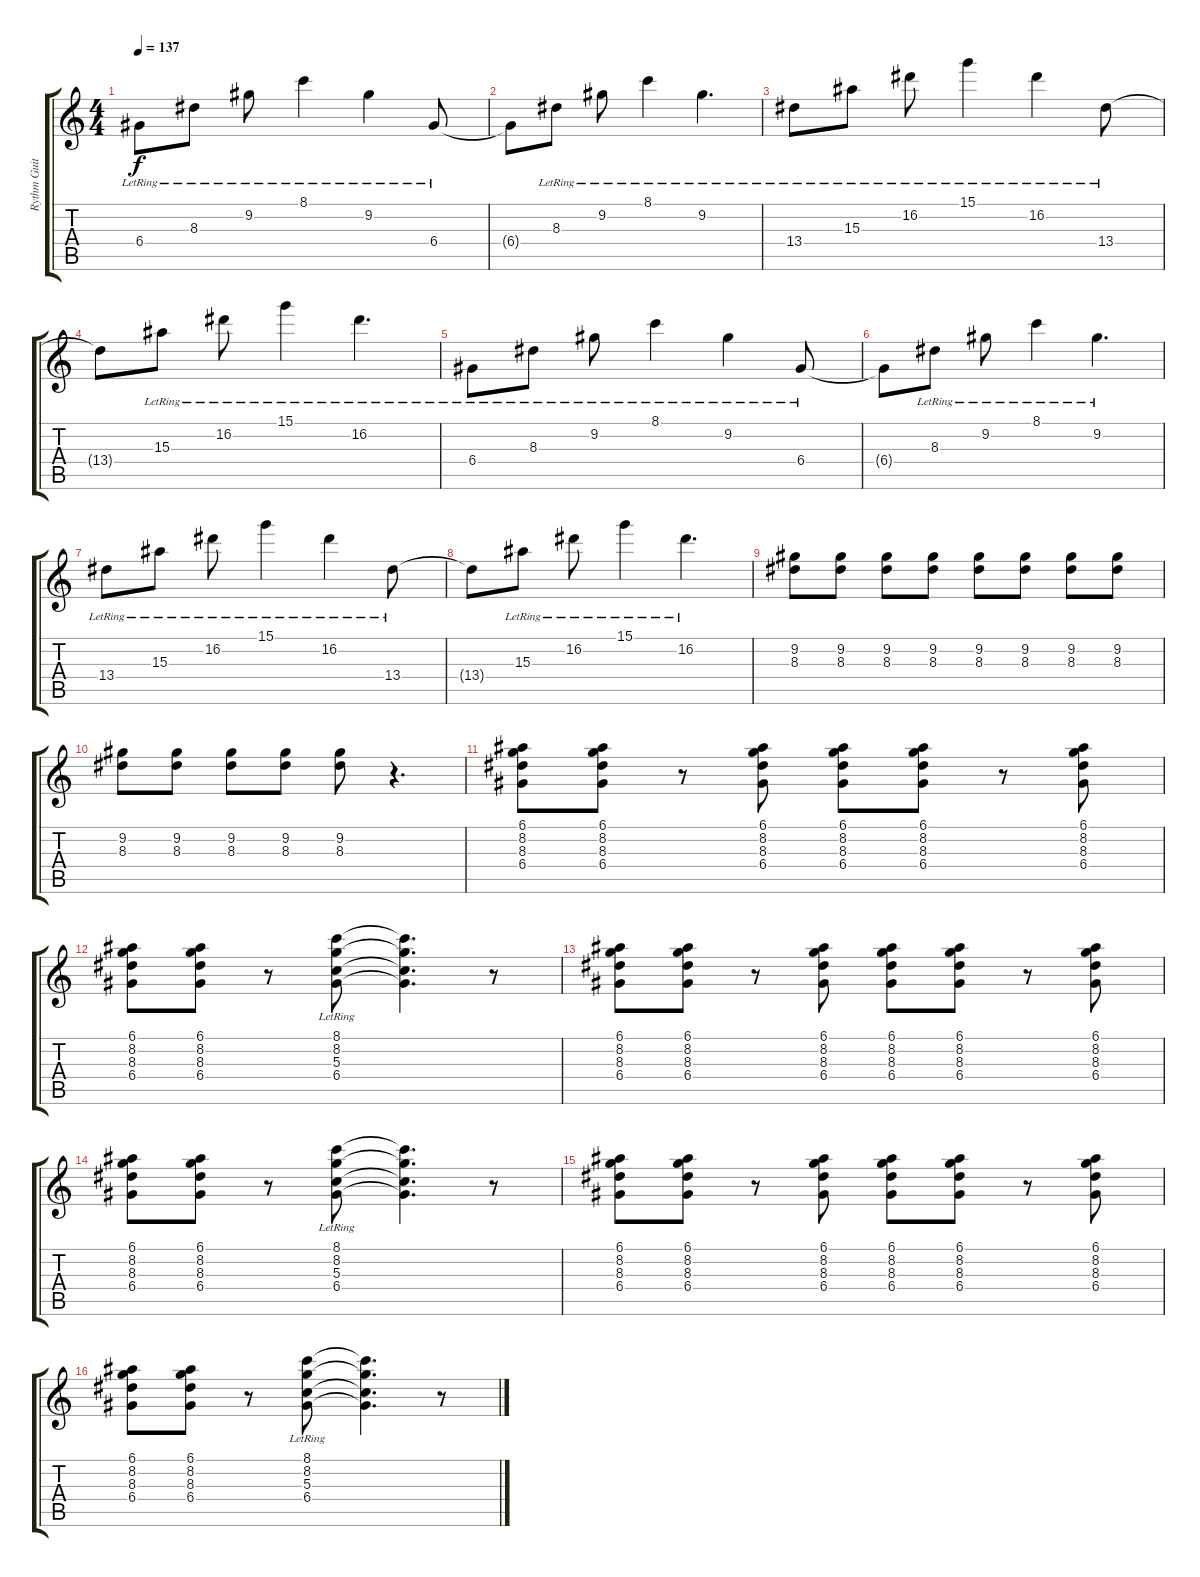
\track ("Rythm Guitar" "Rythm Guit") {instrument acousticguitarsteel}
\staff {score tabs}
\tuning (E4 B3 G3 D3 A2 D2) {hide}
\ts (4 4)
\tempo 137
\clef g2
\ks c
6.4{lr}.8{dy f} 8.3{lr}.8 9.2{lr}.8 8.1{lr}.4 9.2{lr}.4 6.4{lr}.8 |
6.4{t}.8 8.3{lr}.8 9.2{lr}.8 8.1{lr}.4 9.2{lr}.4{d} |
13.4{lr}.8 15.3{lr}.8 16.2{lr}.8 15.1{lr}.4 16.2{lr}.4 13.4{lr}.8 |
13.4{t}.8 15.3{lr}.8 16.2{lr}.8 15.1{lr}.4 16.2{lr}.4{d} |
6.4{lr}.8 8.3{lr}.8 9.2{lr}.8 8.1{lr}.4 9.2{lr}.4 6.4{lr}.8 |
6.4{t}.8 8.3{lr}.8 9.2{lr}.8 8.1{lr}.4 9.2{lr}.4{d} |
13.4{lr}.8 15.3{lr}.8 16.2{lr}.8 15.1{lr}.4 16.2{lr}.4 13.4{lr}.8 |
13.4{t}.8 15.3{lr}.8 16.2{lr}.8 15.1{lr}.4 16.2{lr}.4{d} |
(9.2 8.3).8 (9.2 8.3).8 (9.2 8.3).8 (9.2 8.3).8 (9.2 8.3).8 (9.2 8.3).8 (9.2 8.3).8 (9.2 8.3).8 |
(9.2 8.3).8 (9.2 8.3).8 (9.2 8.3).8 (9.2 8.3).8 (9.2 8.3).8 r.4{d} |
(6.1 8.2 8.3 6.4).8 (6.1 8.2 8.3 6.4).8 r.8 (6.1 8.2 8.3 6.4).8 (6.1 8.2 8.3 6.4).8 (6.1 8.2 8.3 6.4).8 r.8 (6.1 8.2 8.3 6.4).8 |
(6.1 8.2 8.3 6.4).8 (6.1 8.2 8.3 6.4).8 r.8 (8.1{lr} 8.2{lr} 5.3{lr} 6.4{lr}).8 (8.1{t} 8.2{t} 5.3{t} 6.4{t}).4{d} r.8 |
(6.1 8.2 8.3 6.4).8 (6.1 8.2 8.3 6.4).8 r.8 (6.1 8.2 8.3 6.4).8 (6.1 8.2 8.3 6.4).8 (6.1 8.2 8.3 6.4).8 r.8 (6.1 8.2 8.3 6.4).8 |
(6.1 8.2 8.3 6.4).8 (6.1 8.2 8.3 6.4).8 r.8 (8.1{lr} 8.2{lr} 5.3{lr} 6.4{lr}).8 (8.1{t} 8.2{t} 5.3{t} 6.4{t}).4{d} r.8 |
(6.1 8.2 8.3 6.4).8 (6.1 8.2 8.3 6.4).8 r.8 (6.1 8.2 8.3 6.4).8 (6.1 8.2 8.3 6.4).8 (6.1 8.2 8.3 6.4).8 r.8 (6.1 8.2 8.3 6.4).8 |
(6.1 8.2 8.3 6.4).8 (6.1 8.2 8.3 6.4).8 r.8 (8.1{lr} 8.2{lr} 5.3{lr} 6.4{lr}).8 (8.1{t} 8.2{t} 5.3{t} 6.4{t}).4{d} r.8
